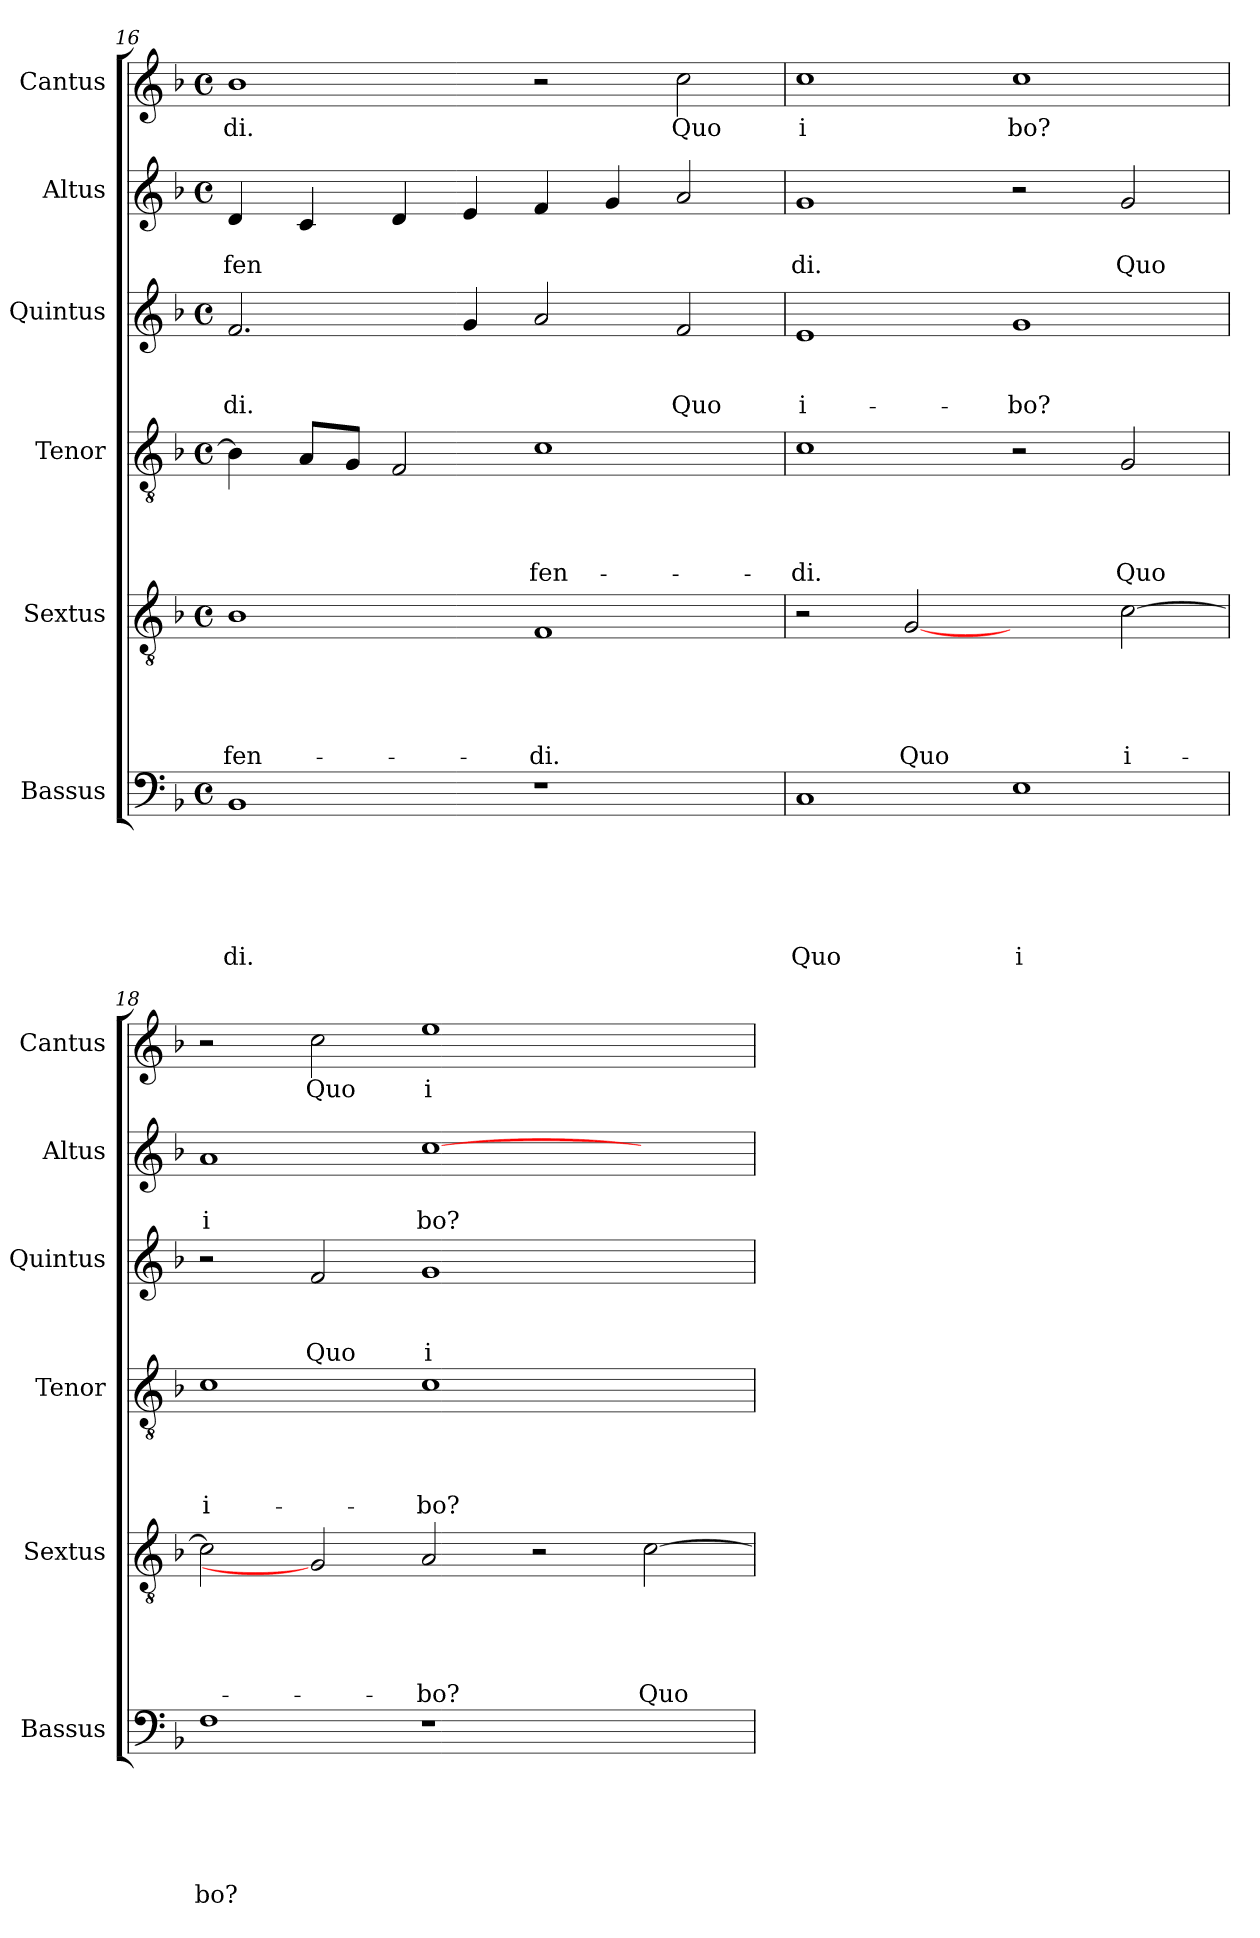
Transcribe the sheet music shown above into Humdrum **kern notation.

**kern	**text	**text	**text	**text	**text	**text	**kern	**text	**text	**text	**text	**text	**kern	**text	**text	**text	**text	**kern	**text	**text	**text	**kern	**text	**text	**kern	**text
*part6	*part6	*part6	*part6	*part6	*part6	*part6	*part5	*part5	*part5	*part5	*part5	*part5	*part4	*part4	*part4	*part4	*part4	*part3	*part3	*part3	*part3	*part2	*part2	*part2	*part1	*part1
*staff6	*staff6	*staff6	*staff6	*staff6	*staff6	*staff6	*staff5	*staff5	*staff5	*staff5	*staff5	*staff5	*staff4	*staff4	*staff4	*staff4	*staff4	*staff3	*staff3	*staff3	*staff3	*staff2	*staff2	*staff2	*staff1	*staff1
*I"Bassus	*	*	*	*	*	*	*I"Sextus	*	*	*	*	*	*I"Tenor	*	*	*	*	*I"Quintus	*	*	*	*I"Altus	*	*	*I"Cantus	*
*I'Bassus	*	*	*	*	*	*	*I'Sextus	*	*	*	*	*	*I'Tenor	*	*	*	*	*I'Quintus	*	*	*	*I'Altus	*	*	*I'Cantus	*
*clefF4	*	*	*	*	*	*	*clefGv2	*	*	*	*	*	*clefGv2	*	*	*	*	*clefG2	*	*	*	*clefG2	*	*	*clefG2	*
*k[b-]	*	*	*	*	*	*	*k[b-]	*	*	*	*	*	*k[b-]	*	*	*	*	*k[b-]	*	*	*	*k[b-]	*	*	*k[b-]	*
*F:	*	*	*	*	*	*	*F:	*	*	*	*	*	*F:	*	*	*	*	*F:	*	*	*	*F:	*	*	*F:	*
*M4/4	*	*	*	*	*	*	*M4/4	*	*	*	*	*	*M4/4	*	*	*	*	*M4/4	*	*	*	*M4/4	*	*	*M4/4	*
*met(c)	*	*	*	*	*	*	*met(c)	*	*	*	*	*	*met(c)	*	*	*	*	*met(c)	*	*	*	*met(c)	*	*	*met(c)	*
=16	=16	=16	=16	=16	=16	=16	=16	=16	=16	=16	=16	=16	=16	=16	=16	=16	=16	=16	=16	=16	=16	=16	=16	=16	=16	=16
!	!	!	!	!	!	!LO:LY:b	!	!	!	!	!	!LO:LY:b	!	!	!	!	!	!	!	!	!LO:LY:b	!	!	!LO:LY:b	!	!LO:LY:b
1BB-	.	.	.	.	.	di.	1B-	.	.	.	.	-fen-	4B-\]	.	.	.	.	2.f/	.	.	-di.	4d/	.	fen	1b-	di.
.	.	.	.	.	.	.	.	.	.	.	.	.	8A/L	.	.	.	.	.	.	.	.	4c/	.	.	.	.
.	.	.	.	.	.	.	.	.	.	.	.	.	8G/J	.	.	.	.	.	.	.	.	.	.	.	.	.
.	.	.	.	.	.	.	.	.	.	.	.	.	2F/	.	.	.	.	.	.	.	.	4d/	.	.	.	.
.	.	.	.	.	.	.	.	.	.	.	.	.	.	.	.	.	.	4g/	.	.	.	4e/	.	.	.	.
!	!	!	!	!	!	!	!	!	!	!	!	!LO:LY:b	!	!	!	!	!LO:LY:b	!	!	!	!	!	!	!	!	!
1r	.	.	.	.	.	.	1F	.	.	.	.	-di.	1c	.	.	.	-fen-	2a/	.	.	.	4f/	.	.	2r	.
.	.	.	.	.	.	.	.	.	.	.	.	.	.	.	.	.	.	.	.	.	.	4g/	.	.	.	.
!	!	!	!	!	!	!	!	!	!	!	!	!	!	!	!	!	!	!	!	!	!LO:LY:b	!	!	!	!	!LO:LY:b
.	.	.	.	.	.	.	.	.	.	.	.	.	.	.	.	.	.	2f/	.	.	Quo	2a/	.	.	2cc\	Quo
=17!	=17!	=17!	=17!	=17!	=17!	=17!	=17!	=17!	=17!	=17!	=17!	=17!	=17!	=17!	=17!	=17!	=17!	=17!	=17!	=17!	=17!	=17!	=17!	=17!	=17!	=17!
!	!	!	!	!	!	!LO:LY:b	!	!	!	!	!	!	!	!	!	!	!LO:LY:b	!	!	!	!LO:LY:b	!	!	!LO:LY:b	!	!LO:LY:b
1C	.	.	.	.	.	Quo	2r	.	.	.	.	.	1c	.	.	.	-di.	1e	.	.	i-	1g	.	di.	1cc	i
!	!	!	!	!	!	!	!	!	!	!	!	!LO:LY:b	!	!	!	!	!	!	!	!	!	!	!	!	!	!
.	.	.	.	.	.	.	[2G	.	.	.	.	Quo	.	.	.	.	.	.	.	.	.	.	.	.	.	.
!	!	!	!	!	!	!LO:LY:b	!	!	!	!	!	!	!	!	!	!	!	!	!	!	!LO:LY:b	!	!	!	!	!LO:LY:b
1E	.	.	.	.	.	i	2ryy	.	.	.	.	.	2r	.	.	.	.	1g	.	.	-bo?	2r	.	.	1cc	bo?
!	!	!	!	!	!	!	!	!	!	!	!	!LO:LY:b	!	!	!	!	!LO:LY:b	!	!	!	!	!	!	!LO:LY:b	!	!
.	.	.	.	.	.	.	[>2c\	.	.	.	.	i-	2G/	.	.	.	Quo	.	.	.	.	2g/	.	Quo	.	.
=18!	=18!	=18!	=18!	=18!	=18!	=18!	=18!	=18!	=18!	=18!	=18!	=18!	=18!	=18!	=18!	=18!	=18!	=18!	=18!	=18!	=18!	=18!	=18!	=18!	=18!	=18!
!	!	!	!	!	!	!LO:LY:b	!	!	!	!	!	!	!	!	!	!	!LO:LY:b	!	!	!	!	!	!	!LO:LY:b	!	!
1F	.	.	.	.	.	bo?	2c\]	.	.	.	.	.	1c	.	.	.	i-	2r	.	.	.	1a	.	i	2r	.
!	!	!	!	!	!	!	!	!	!	!	!	!	!	!	!	!	!	!	!	!	!LO:LY:b	!	!	!	!	!LO:LY:b
.	.	.	.	.	.	.	2G]	.	.	.	.	.	.	.	.	.	.	2f/	.	.	Quo	.	.	.	2cc\	Quo
!	!	!	!	!	!	!	!	!	!	!	!	!LO:LY:b	!	!	!	!	!LO:LY:b	!	!	!	!LO:LY:b	!	!	!LO:LY:b	!	!LO:LY:b
1r	.	.	.	.	.	.	2A/	.	.	.	.	-bo?	1c	.	.	.	-bo?	1g	.	.	i-	[>1cc	.	bo?	1ee	i
.	.	.	.	.	.	.	2r	.	.	.	.	.	.	.	.	.	.	.	.	.	.	.	.	.	.	.
!	!	!	!	!	!	!	!	!	!	!	!	!LO:LY:b	!	!	!	!	!	!	!	!	!	!	!	!	!	!
2ryy	.	.	.	.	.	.	[>2c\	.	.	.	.	Quo	2ryy	.	.	.	.	2ryy	.	.	.	2ryy	.	.	2ryy	.
=!	=!	=!	=!	=!	=!	=!	=!	=!	=!	=!	=!	=!	=!	=!	=!	=!	=!	=!	=!	=!	=!	=!	=!	=!	=!	=!
*-	*-	*-	*-	*-	*-	*-	*-	*-	*-	*-	*-	*-	*-	*-	*-	*-	*-	*-	*-	*-	*-	*-	*-	*-	*-	*-
